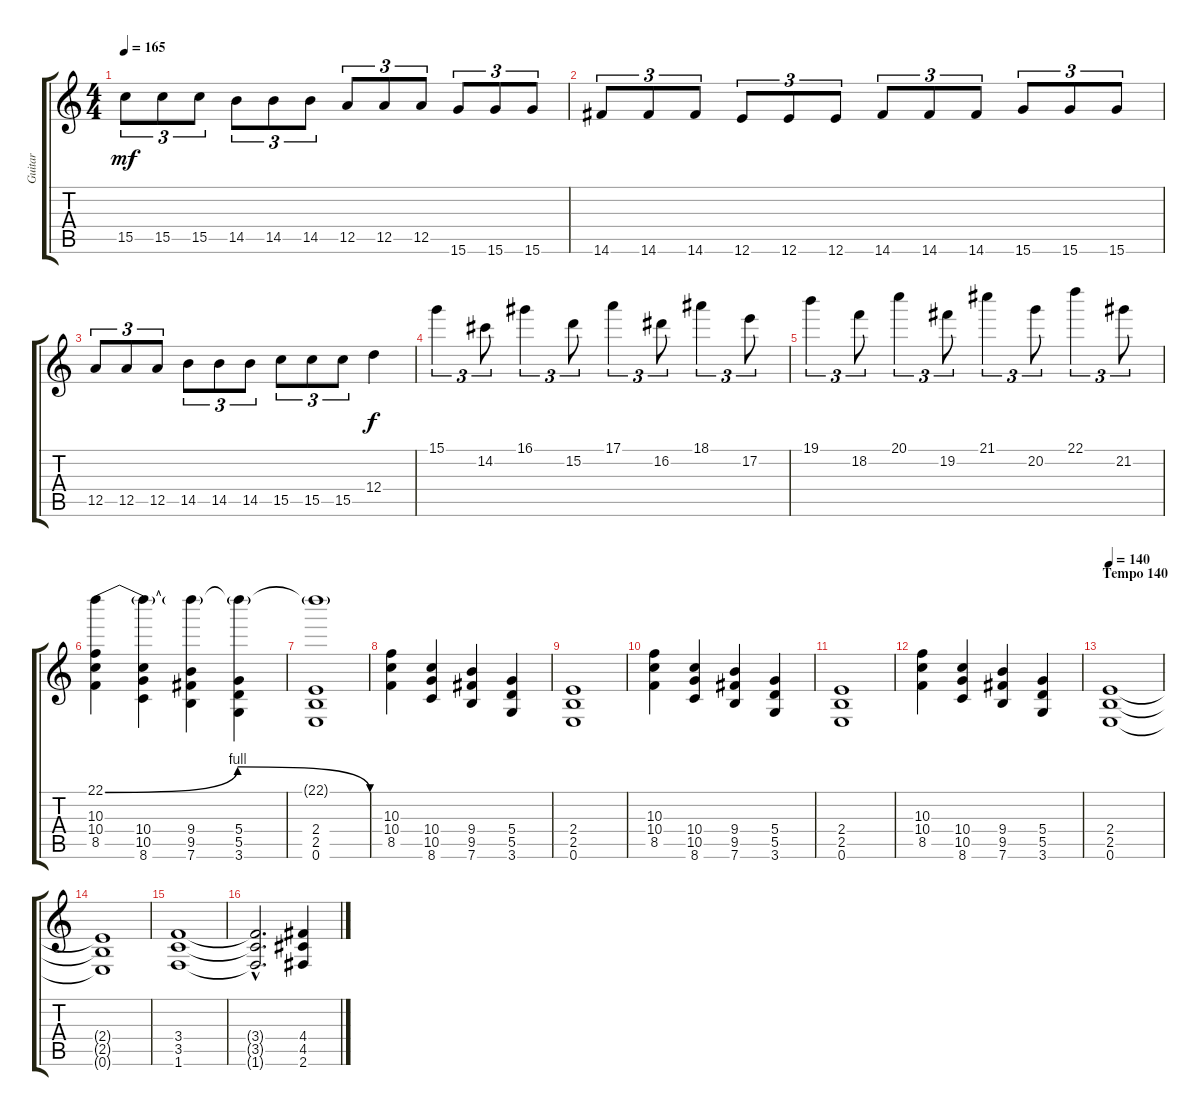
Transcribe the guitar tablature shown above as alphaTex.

\track ("Guitar" "Guitar") {instrument distortionguitar}
\staff {score tabs}
\tuning (E4 B3 G3 D3 A2 E2) {hide}
\ts (4 4)
\tempo 165
\clef g2
\ks c
15.5.8{tu (3 2) dy mf} 15.5.8{tu (3 2)} 15.5.8{tu (3 2)} 14.5.8{tu (3 2)} 14.5.8{tu (3 2)} 14.5.8{tu (3 2)} 12.5.8{tu (3 2)} 12.5.8{tu (3 2)} 12.5.8{tu (3 2)} 15.6.8{tu (3 2)} 15.6.8{tu (3 2)} 15.6.8{tu (3 2)} |
14.6.8{tu (3 2)} 14.6.8{tu (3 2)} 14.6.8{tu (3 2)} 12.6.8{tu (3 2)} 12.6.8{tu (3 2)} 12.6.8{tu (3 2)} 14.6.8{tu (3 2)} 14.6.8{tu (3 2)} 14.6.8{tu (3 2)} 15.6.8{tu (3 2)} 15.6.8{tu (3 2)} 15.6.8{tu (3 2)} |
12.5.8{tu (3 2)} 12.5.8{tu (3 2)} 12.5.8{tu (3 2)} 14.5.8{tu (3 2)} 14.5.8{tu (3 2)} 14.5.8{tu (3 2)} 15.5.8{tu (3 2)} 15.5.8{tu (3 2)} 15.5.8{tu (3 2)} 12.4.4{dy f} |
15.1.4{tu (3 2)} 14.2.8{tu (3 2)} 16.1.4{tu (3 2)} 15.2.8{tu (3 2)} 17.1.4{tu (3 2)} 16.2.8{tu (3 2)} 18.1.4{tu (3 2)} 17.2.8{tu (3 2)} |
19.1.4{tu (3 2)} 18.2.8{tu (3 2)} 20.1.4{tu (3 2)} 19.2.8{tu (3 2)} 21.1.4{tu (3 2)} 20.2.8{tu (3 2)} 22.1.4{tu (3 2)} 21.2.8{tu (3 2)} |
(22.1{be (bendrelease 0 0 2 4 58 4 60 0)} 10.3 10.4 8.5).4 (22.1{t} 10.4 10.5 8.6).4 (22.1{t} 9.4 9.5 7.6).4 (22.1{t} 5.4 5.5 3.6).4 |
(22.1{t} 2.4 2.5 0.6).1 |
(10.3 10.4 8.5).4 (10.4 10.5 8.6).4 (9.4 9.5 7.6).4 (5.4 5.5 3.6).4 |
(2.4 2.5 0.6).1 |
(10.3 10.4 8.5).4 (10.4 10.5 8.6).4 (9.4 9.5 7.6).4 (5.4 5.5 3.6).4 |
(2.4 2.5 0.6).1 |
(10.3 10.4 8.5).4 (10.4 10.5 8.6).4 (9.4 9.5 7.6).4 (5.4 5.5 3.6).4 |
\section ("" "Tempo 140")
\tempo 140
(2.4 2.5 0.6).1 |
(2.4{t} 2.5{t} 0.6{t}).1 |
(3.4 3.5 1.6).1 |
(3.4{hac t} 3.5{hac t} 1.6{hac t}).2{d} (4.4 4.5 2.6).4
